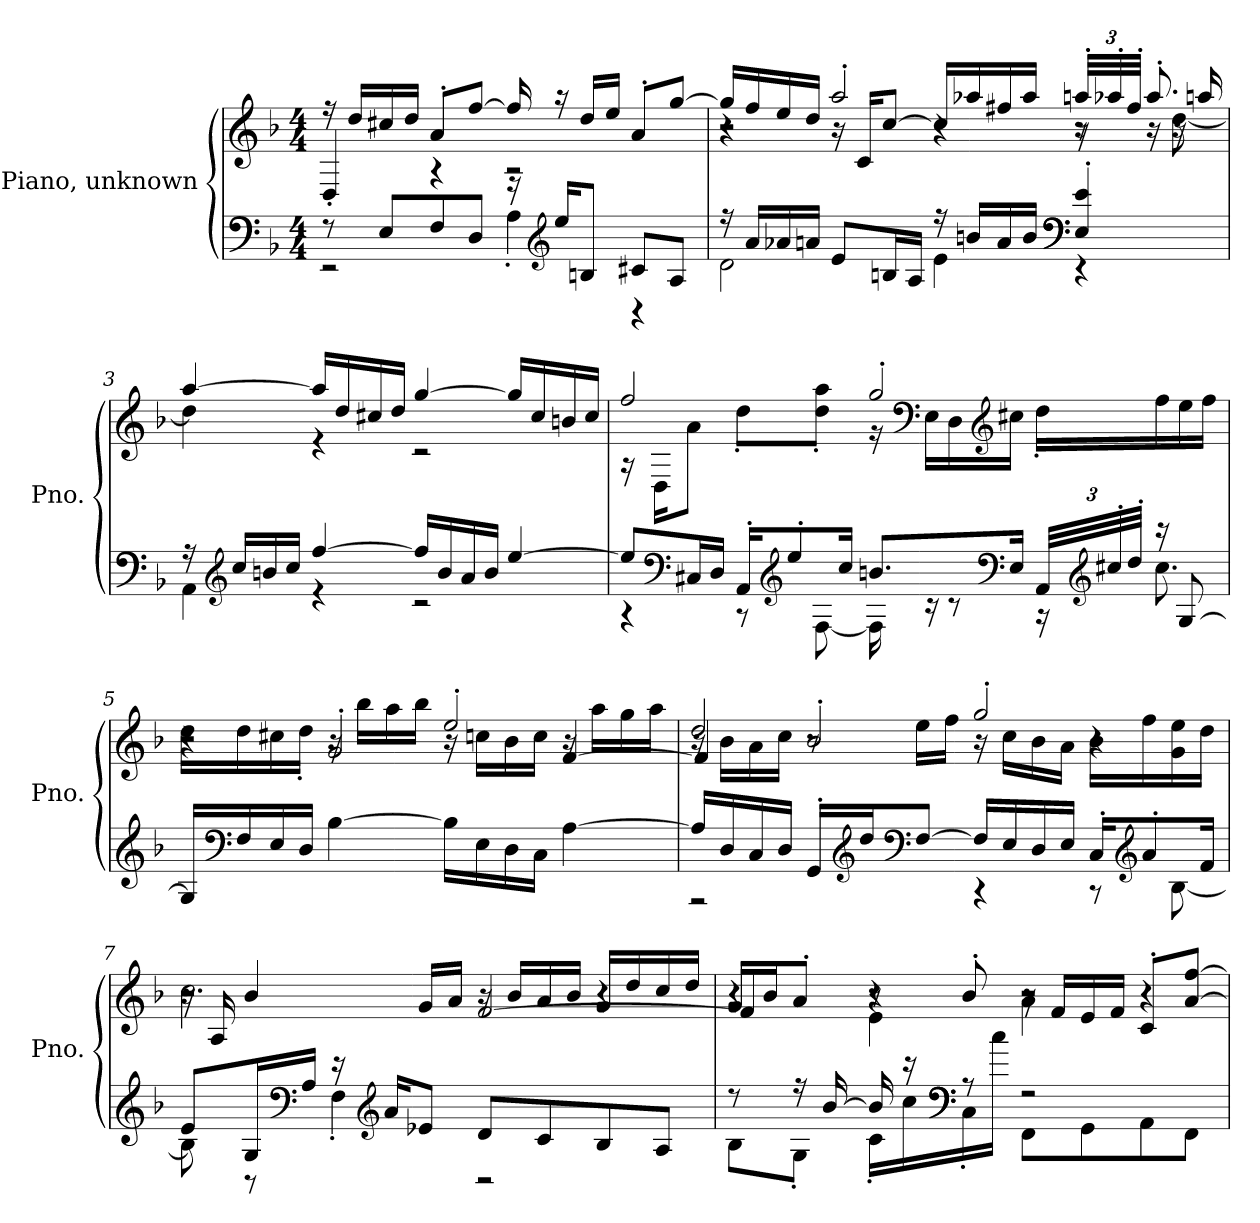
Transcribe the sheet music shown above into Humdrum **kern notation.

**kern	**kern
*part1	*part1
*staff2	*staff1
*I"Piano, unknown	*
*I'Pno.	*
*clefF4	*clefG2
*k[b-]	*k[b-]
*M4/4	*M4/4
*MM120	*MM120
=1	=1
*^	*^
8r	2r	16r	4D'/
.	.	16dd/LL	.
8E/L	.	16cc#X/	.
.	.	16dd/JJ	.
8F/	.	8a'/L	4r
8D/J	.	[8ff/J	.
16r	4A'\	16ff/]	2r
*clefG2	*	*	*
16ee/KL	.	16r	.
8Bn/J	.	16dd/LL	.
.	.	16ee/JJ	.
8c#X/L	4r	8a'/L	.
8A/J	.	[8gg/J	.
=2	=2	=2	=2
*	*	*	*^
16r	2d\	16gg/LL]	2r	4r
16a/LL	.	16ff/	.	.
16a-X/	.	16ee/	.	.
16an/JJ	.	16dd/JJ	.	.
8e/L	.	16r	.	2aa'/
.	.	16c/KL	.	.
16Bn/L	.	[8cc/J	.	.
16A/JJ	.	.	.	.
16r	4e\	16cc/LL]	4r	.
16bn/LL	.	16aa-X/	.	.
16a/	.	16ff#X/	.	.
16b/JJ	.	16aa-/JJ	.	.
*clefF4	*	*	*	*
*	*	*Xbrackettup	*	*
4E/' 4e/'	4r	48aan'/LLL	8r	16r
.	.	48aa-X'/	.	.
.	.	48ff#'/JJJ	.	.
.	.	16r	.	8.aa-'/
.	.	16r	[8dd\	.
.	.	16aan/	.	.
*	*	*	*v	*v
!!LO:LB:g=z
=3	=3	=3	=3
16r	4AA\	[4aa/	4dd\]
*clefG2	*	*	*
16cc/LL	.	.	.
16bn/	.	.	.
16cc/JJ	.	.	.
[4ff/	4r	16aa/LL]	4r
.	.	16dd/	.
.	.	16cc#X/	.
.	.	16dd/JJ	.
16ff/LL]	2r	[4gg/	2r
16b/	.	.	.
16a/	.	.	.
16b/JJ	.	.	.
[4ee/	.	16gg/LL]	.
.	.	16cc#/	.
.	.	16bn/	.
.	.	16cc#/JJ	.
!!LO:LB:g=z	!!
=4	=4	=4	=4
8ee/L]	4r	2ff/	16r
.	.	.	16D\KL
*clefF4	*	*	*
16C#X/L	.	.	8a\J
16D/JJ	.	.	.
16AA'/KL	8r	.	8dd'\L
*clefG2	*	*	*
8ee'/	.	.	.
.	[8F\	.	8dd\' 8aa\'J
16cc/Jk	.	.	.
8.bn/L	16F\]	2gg'/	16r
*	*	*clefF4	*
.	16r	.	16E\LL
.	8r	.	16D\
*clefF4	*	*clefG2	*
16E/Jk	.	.	16cc#X\JJ
*Xbrackettup	*	*	*
48AA/LLL	16r	.	16dd'\LL
*clefG2	*	*	*
48cc#X'/	.	.	.
48dd'/JJJ	.	.	.
16r	8.cc#\	.	16ff\
[8G/	.	.	16ee\
.	.	.	16ff\JJ
*v	*v	*	*
!!LO:LB:g=z
=5	=5	=5
*	*	*^
16G/LL]	2r	16dd\LL	4r
*clefF4	*	*	*
16F/	.	16dd\	.
16E/	.	16cc#X\	.
16D/JJ	.	16dd'\JJ	.
[4B-\	.	16r	2g'/
.	.	16bb-\LL	.
.	.	16aa\	.
.	.	16bb-\JJ	.
16B-\LL]	2ee'/	16r	.
16E\	.	16ccn\LL	.
16D\	.	16b-\	.
16C\JJ	.	16cc\JJ	.
[4A\	.	16r	[4f/
.	.	16aa\LL	.
.	.	16gg\	.
.	.	16aa\JJ	.
=6	=6	=6	=6
*^	*	*	*
16A/LL]	2r	2dd/	16r	4f/]
16D/	.	.	16b-\LL	.
16C/	.	.	16a\	.
16D/JJ	.	.	16cc\JJ	.
16GG'/LL	.	.	8r	2b-'/
*clefG2	*	*	*	*
16dd/J	.	.	.	.
*clefF4	*	*	*	*
[8F/J	.	.	16ee\LL	.
.	.	.	16ff\JJ	.
16F/LL]	4r	2gg'/	16r	.
16E/	.	.	16cc\LL	.
16D/	.	.	16b-\	.
16E/JJ	.	.	16a\JJ	.
16C'/KL	8r	.	16b-\LL	4r
*clefG2	*	*	*	*
8a'/	.	.	16ff\	.
.	[8B-\	.	16g\ 16ee\	.
16f/Jk	.	.	16dd\JJ	.
!!LO:LB:g=z	!!	!!
=7	=7	=7	=7	=7
8e/L	8B-\]	16r	2.cc\	2r
.	.	16A/	.	.
16G/L	8r	4b-/	.	.
*clefF4	*	*	*	*
16A/JJ	.	.	.	.
16r	4F'\	.	.	.
*clefG2	*	*	*	*
16a/KL	.	.	.	.
8e-X/J	.	16g/LL	.	.
.	.	16a/JJ	.	.
8d/L	2r	16r	.	[2f/
.	.	16b-/LL	.	.
8c/	.	16a/	.	.
.	.	16b-/JJ	.	.
8B-/	.	16g/LL	4r	.
.	.	16dd/	.	.
8A/J	.	16cc/	.	.
.	.	16dd/JJ	.	.
=8	=8	=8	=8	=8
8r	8B-\L	16g/LL	4r	4f/]
.	.	16b-/J	.	.
16r	8G'\J	8a'/J	.	.
[16b-/	.	.	.	.
16b-/]	16c'\LL	8r	4e\	4r
16r	16cc\	.	.	.
*clefF4	*	*	*	*
8r	16C'\	8b-'/	.	.
.	16cc\JJ	.	.	.
2r	8FF\L	16r	4a\	2r
.	.	16f/LL	.	.
.	8GG\	16e/	.	.
.	.	16f/JJ	.	.
.	8AA\	8c'/L	4r	.
.	8FF\J	[8a/ [8ff/J	.	.
*v	*v	*	*	*
*	*v	*v	*v
=	=
*-	*-
